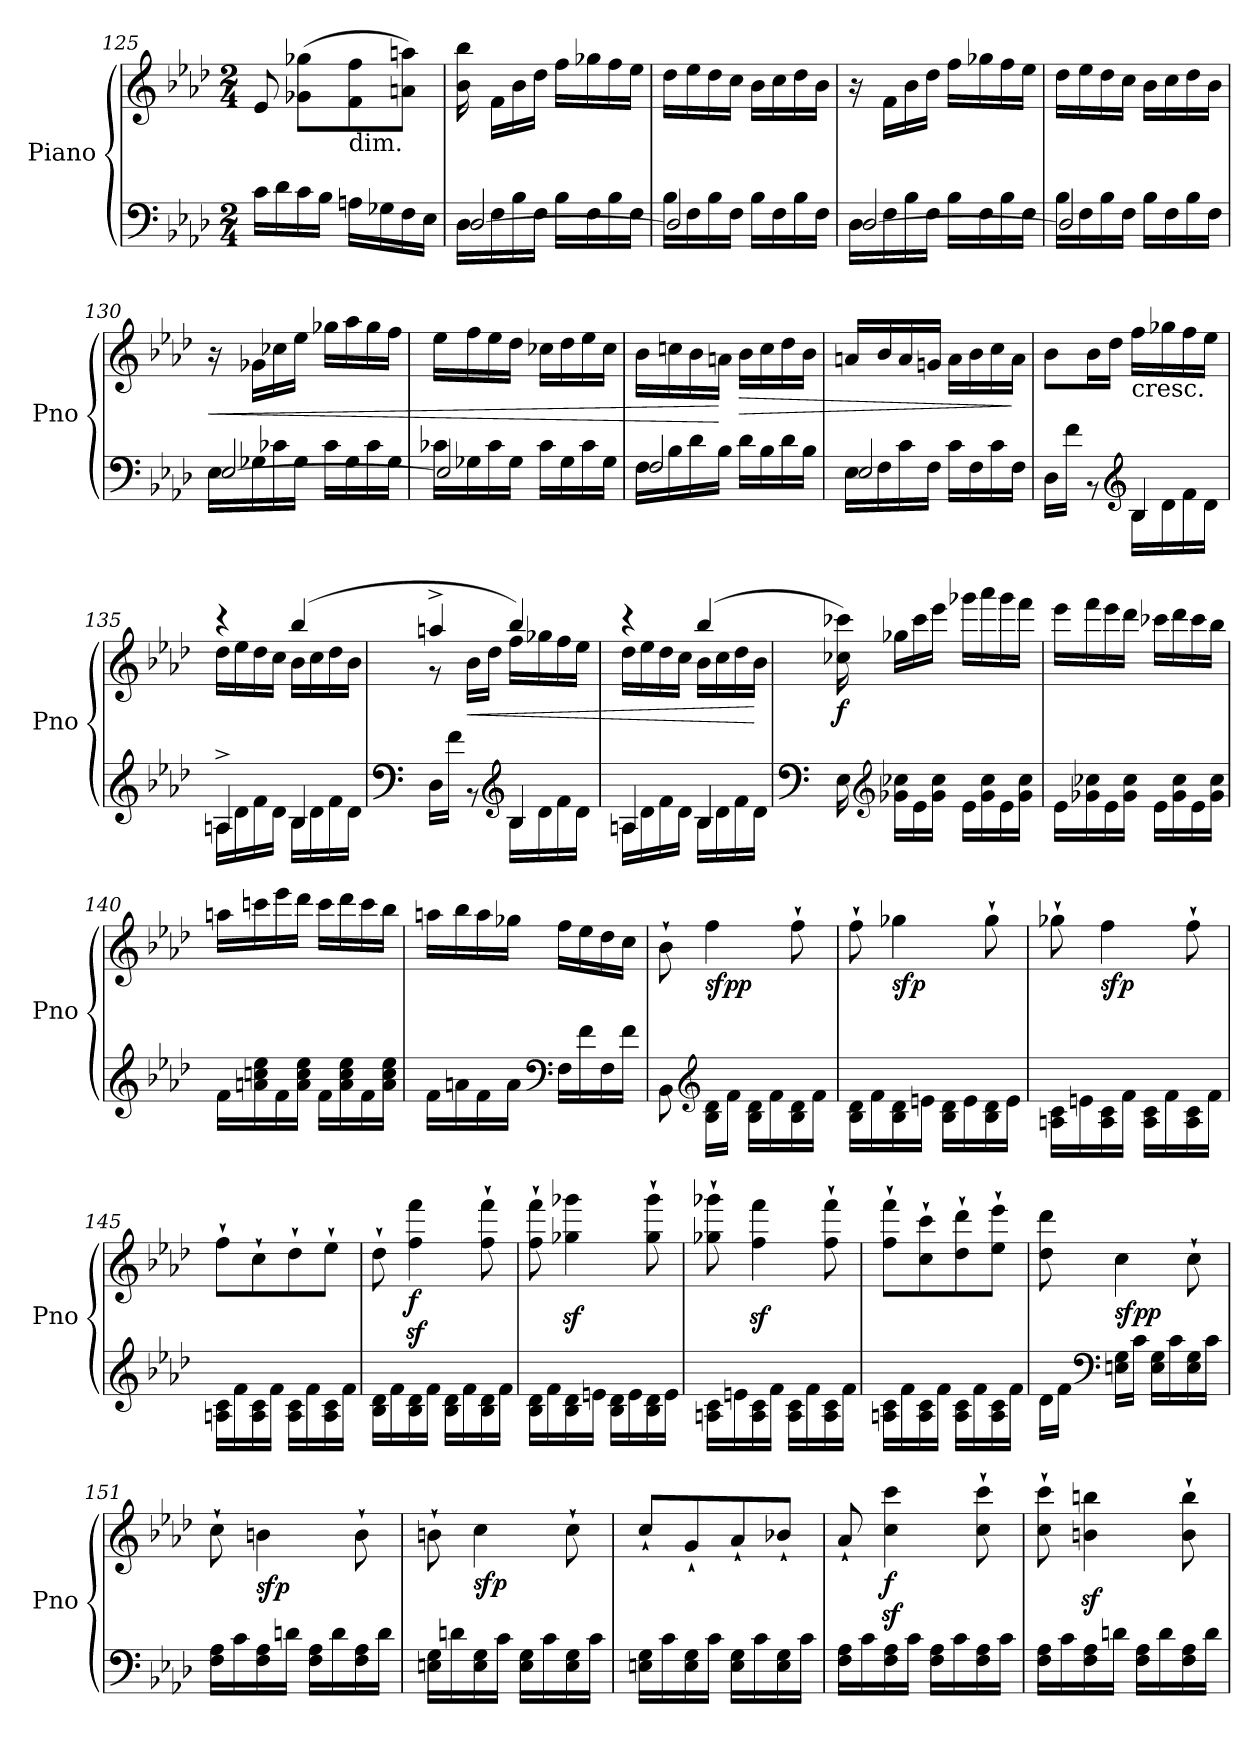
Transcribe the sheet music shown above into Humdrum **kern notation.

**kern	**kern	**dynam
*part1	*part1	*part1
*staff2	*staff1	*staff1/2
*I"Piano	*	*
*I'Pno	*	*
*clefF4	*clefG2	*
*k[b-e-a-d-]	*k[b-e-a-d-]	*
*f:	*f:	*
*M2/4	*M2/4	*
=125	=125	=125
*^	*	*
2ryy	16c\LL	8e-/	.
.	16d-\	.	.
.	16c\	(>8g-X\ 8gg-X\L	.
.	16B-\JJ	.	.
!	!	!LO:TX:b:t=dim.	!
.	16An\LL	8f\ 8ff\	.
.	16G-X\	.	.
.	16F\	8an\ 8aan\J)	.
.	16E-\JJ	.	.
=126	=126	=126	=126
*	*^	*	*
2ryy	16D-\LL	[2D-/	16b-\ 16bb-\	.
.	16F\	.	16f\LL	.
.	16B-\	.	16b-\	.
.	16F\JJ	.	16dd-\JJ	.
.	16B-\LL	.	16ff\LL	.
.	16F\	.	16gg-X\	.
.	16B-\	.	16ff\	.
.	16F\JJ	.	16ee-\JJ	.
=127	=127	=127	=127	=127
2ryy	16B-\LL	2D-/]	16dd-\LL	.
.	16F\	.	16ee-\	.
.	16B-\	.	16dd-\	.
.	16F\JJ	.	16cc\JJ	.
.	16B-\LL	.	16b-\LL	.
.	16F\	.	16cc\	.
.	16B-\	.	16dd-\	.
.	16F\JJ	.	16b-\JJ	.
!!LO:LB:g=z
=128	=128	=128	=128	=128
2ryy	16D-\LL	[2D-/	16r	.
.	16F\	.	16f\LL	.
.	16B-\	.	16b-\	.
.	16F\JJ	.	16dd-\JJ	.
.	16B-\LL	.	16ff\LL	.
.	16F\	.	16gg-X\	.
.	16B-\	.	16ff\	.
.	16F\JJ	.	16ee-\JJ	.
=129	=129	=129	=129	=129
2ryy	16B-\LL	2D-/]	16dd-\LL	.
.	16F\	.	16ee-\	.
.	16B-\	.	16dd-\	.
.	16F\JJ	.	16cc\JJ	.
.	16B-\LL	.	16b-\LL	.
.	16F\	.	16cc\	.
.	16B-\	.	16dd-\	.
.	16F\JJ	.	16b-\JJ	.
=130	=130	=130	=130	=130
!	!	!	!	!LO:HP:b
2ryy	16E-\LL	[2E-/	16r	<
.	16G-X\	.	16g-X\LL	.
.	16c-X\	.	16cc-X\	.
.	16G-\JJ	.	16ee-\JJ	.
.	16c-\LL	.	16gg-X\LL	.
.	16G-\	.	16aa-\	.
.	16c-\	.	16gg-\	.
.	16G-\JJ	.	16ff\JJ	.
=131	=131	=131	=131	=131
2ryy	16c-X\LL	2E-/]	16ee-\LL	.
.	16G-X\	.	16ff\	.
.	16c-\	.	16ee-\	.
.	16G-\JJ	.	16dd-\JJ	.
.	16c-\LL	.	16cc-X\LL	.
.	16G-\	.	16dd-\	.
.	16c-\	.	16ee-\	.
.	16G-\JJ	.	16cc-\JJ	.
!!LO:LB:g=z
=132	=132	=132	=132	=132
2ryy	16F\LL	2F/	16b-\LL	.
.	16B-\	.	16ccn\	.
.	16d-\	.	16b-\	.
.	16B-\JJ	.	16an\JJ	[
!	!	!	!	!LO:HP:b
.	16d-\LL	.	16b-\LL	>
.	16B-\	.	16cc\	.
.	16d-\	.	16dd-\	.
.	16B-\JJ	.	16b-\JJ	.
=133	=133	=133	=133	=133
2ryy	16E-\LL	2E-/	16an/LL	.
.	16F\	.	16b-/	.
.	16c\	.	16a/	.
.	16F\JJ	.	16gn/JJ	.
.	16c\LL	.	16a\LL	.
.	16F\	.	16b-\	.
.	16c\	.	16cc\	.
.	16F\JJ	.	16a\JJ	]
=134	=134	=134	=134	=134
2ryy	16D-\LL	4ryy	8b-\L	.
.	16f\JJ	.	.	.
.	8r	.	16b-\L	.
.	.	.	16dd-\JJ	.
*clefG2	*	*	*	*
!	!	!	!LO:TX:b:t=cresc.	!
.	16B-\LL	4B-/	16ff\LL	.
.	16d-\	.	16gg-X\	.
.	16f\	.	16ff\	.
.	16d-\JJ	.	16ee-\JJ	.
=135	=135	=135	=135	=135
*	*	*	*^	*
2ryy	16An\LL	4A^/	4rccc	16dd-\LL	.
.	16d-\	.	.	16ee-\	.
.	16f\	.	.	16dd-\	.
.	16d-\JJ	.	.	16cc\JJ	.
.	16B-\LL	4B-/	(>4bb-/	16b-\LL	.
.	16d-\	.	.	16cc\	.
.	16f\	.	.	16dd-\	.
.	16d-\JJ	.	.	16b-\JJ	.
!!LO:LB:g=z	!!
=136	=136	=136	=136	=136	=136
*clefF4	*	*	*	*	*
2ryy	16D-\LL	4ryy	4aan^/	8r	.
.	16f\JJ	.	.	.	.
!	!	!	!	!	!LO:HP:b
.	8r	.	.	16b-\LL	<
.	.	.	.	16dd-\JJ	.
*clefG2	*	*	*	*	*
.	16B-\LL	4B-/	4bb-/)	16ff\LL	.
.	16d-\	.	.	16gg-X\	.
.	16f\	.	.	16ff\	.
.	16d-\JJ	.	.	16ee-\JJ	.
=137	=137	=137	=137	=137	=137
2ryy	16An\LL	4A/	4rccc	16dd-\LL	.
.	16d-\	.	.	16ee-\	.
.	16f\	.	.	16dd-\	.
.	16d-\JJ	.	.	16cc\JJ	.
.	16B-\LL	4B-/	(>4bb-/	16b-\LL	.
.	16d-\	.	.	16cc\	.
.	16f\	.	.	16dd-\	.
.	16d-\JJ	.	.	16b-\JJ	[
*v	*v	*v	*	*	*
*	*v	*v	*
=138	=138	=138
*clefF4	*	*
*^	*^	*
!	!	!	!	!LO:DY:b
*	*	*v	*v	*
2ryy	16E-\	16cc-X\ 16ccc-X\)	f
*clefG2	*	*	*
.	16g-X\ 16cc-X\LL	16gg-X\LL	.
.	16e-\	16ccc-\	.
.	16g-\ 16cc-\JJ	16eee-\JJ	.
.	16e-\LL	16ggg-X\LL	.
.	16g-\ 16cc-\	16aaa-\	.
.	16e-\	16ggg-\	.
.	16g-\ 16cc-\JJ	16fff\JJ	.
=139	=139	=139	=139
2ryy	16e-\LL	16eee-\LL	.
.	16g-X\ 16cc-X\	16fff\	.
.	16e-\	16eee-\	.
.	16g-\ 16cc-\JJ	16ddd-\JJ	.
.	16e-\LL	16ccc-X\LL	.
.	16g-\ 16cc-\	16ddd-\	.
.	16e-\	16ccc-\	.
.	16g-\ 16cc-\JJ	16bb-\JJ	.
!!LO:LB:g=z
=140	=140	=140	=140
2ryy	16f\LL	16aan\LL	.
.	16an\ 16ccn\ 16ee-\	16cccn\	.
.	16f\	16eee-\	.
.	16a\ 16cc\ 16ee-\JJ	16ddd-\JJ	.
.	16f\LL	16ccc\LL	.
.	16a\ 16cc\ 16ee-\	16ddd-\	.
.	16f\	16ccc\	.
.	16a\ 16cc\ 16ee-\JJ	16bb-\JJ	.
=141	=141	=141	=141
2ryy	16f\LL	16aan\LL	.
.	16an\	16bb-\	.
.	16f\	16aa\	.
.	16a\JJ	16gg-X\JJ	.
*clefF4	*	*	*
.	16F\LL	16ff\LL	.
.	16f\	16ee-\	.
.	16F\	16dd-\	.
.	16f\JJ	16cc\JJ	.
=142	=142	=142	=142
2ryy	8BB-\	8b-`\	.
*clefG2	*	*	*
!	!	!	!LO:DY:b
!	!	!	!LO:DY:n=1:b
.	16B-\ 16d-\LL	4ff\	sfp p
.	16f\JJ	.	.
.	16B-\ 16d-\LL	.	.
.	16f\	.	.
.	16B-\ 16d-\	8ff`\	.
.	16f\JJ	.	.
=143	=143	=143	=143
2ryy	16B-\ 16d-\LL	8ff`\	.
.	16f\	.	.
!	!	!	!LO:DY:b
.	16B-\ 16d-\	4gg-X\	sfp
.	16en\JJ	.	.
.	16B-\ 16d-\LL	.	.
.	16e\	.	.
.	16B-\ 16d-\	8gg-`\	.
.	16e\JJ	.	.
!!LO:PB:g=z
=144	=144	=144	=144
2ryy	16An\ 16c\LL	8gg-X`\	.
.	16en\	.	.
!	!	!	!LO:DY:b
.	16A\ 16c\	4ff\	sfp
.	16f\JJ	.	.
.	16A\ 16c\LL	.	.
.	16f\	.	.
.	16A\ 16c\	8ff`\	.
.	16f\JJ	.	.
=145	=145	=145	=145
2ryy	16An\ 16c\LL	8ff`\L	.
.	16f\	.	.
.	16A\ 16c\	8cc`\	.
.	16f\JJ	.	.
.	16A\ 16c\LL	8dd-`\	.
.	16f\	.	.
.	16A\ 16c\	8ee-`\J	.
.	16f\JJ	.	.
=146	=146	=146	=146
2ryy	16B-\ 16d-\LL	8dd-`\	.
.	16f\	.	.
!	!	!	!LO:DY:b
.	16B-\ 16d-\	4ff\z< 4fff\z<	f
.	16f\JJ	.	.
.	16B-\ 16d-\LL	.	.
.	16f\	.	.
.	16B-\ 16d-\	8ff\` 8fff\`	.
.	16f\JJ	.	.
=147	=147	=147	=147
2ryy	16B-\ 16d-\LL	8ff\` 8fff\`	.
.	16f\	.	.
.	16B-\ 16d-\	4gg-X\z< 4ggg-X\z<	.
.	16en\JJ	.	.
.	16B-\ 16d-\LL	.	.
.	16e\	.	.
.	16B-\ 16d-\	8gg-\` 8ggg-\`	.
.	16e\JJ	.	.
=148	=148	=148	=148
2ryy	16An\ 16c\LL	8gg-X\` 8ggg-X\`	.
.	16en\	.	.
.	16A\ 16c\	4ff\z< 4fff\z<	.
.	16f\JJ	.	.
.	16A\ 16c\LL	.	.
.	16f\	.	.
.	16A\ 16c\	8ff\` 8fff\`	.
.	16f\JJ	.	.
!!LO:LB:g=z
=149	=149	=149	=149
2ryy	16An\ 16c\LL	8ff\` 8fff\`L	.
.	16f\	.	.
.	16A\ 16c\	8cc\` 8ccc\`	.
.	16f\JJ	.	.
.	16A\ 16c\LL	8dd-\` 8ddd-\`	.
.	16f\	.	.
.	16A\ 16c\	8ee-\` 8eee-\`J	.
.	16f\JJ	.	.
=150	=150	=150	=150
2ryy	16d-\LL	8dd-\ 8ddd-\	.
.	16f\JJ	.	.
*clefF4	*	*	*
!	!	!	!LO:DY:b
!	!	!	!LO:DY:n=1:b
.	16En\ 16G\LL	4cc\	sfp p
.	16c\JJ	.	.
.	16E\ 16G\LL	.	.
.	16c\	.	.
.	16E\ 16G\	8cc`\	.
.	16c\JJ	.	.
=151	=151	=151	=151
2ryy	16F\ 16A-\LL	8cc`\	.
.	16c\	.	.
!	!	!	!LO:DY:b
.	16F\ 16A-\	4bn\	sfp
.	16dn\JJ	.	.
.	16F\ 16A-\LL	.	.
.	16d\	.	.
.	16F\ 16A-\	8b`\	.
.	16d\JJ	.	.
=152	=152	=152	=152
2ryy	16En\ 16G\LL	8bn`\	.
.	16dn\	.	.
!	!	!	!LO:DY:b
.	16E\ 16G\	4cc\	sfp
.	16c\JJ	.	.
.	16E\ 16G\LL	.	.
.	16c\	.	.
.	16E\ 16G\	8cc`\	.
.	16c\JJ	.	.
=153	=153	=153	=153
2ryy	16En\ 16G\LL	8cc`/L	.
.	16c\	.	.
.	16E\ 16G\	8g`/	.
.	16c\JJ	.	.
.	16E\ 16G\LL	8a-`/	.
.	16c\	.	.
.	16E\ 16G\	8b-X`/J	.
.	16c\JJ	.	.
!!LO:LB:g=z
=154	=154	=154	=154
2ryy	16F\ 16A-\LL	8a-`/	.
.	16c\	.	.
!	!	!	!LO:DY:b
.	16F\ 16A-\	4cc\z< 4ccc\z<	f
.	16c\JJ	.	.
.	16F\ 16A-\LL	.	.
.	16c\	.	.
.	16F\ 16A-\	8cc\` 8ccc\`	.
.	16c\JJ	.	.
=155	=155	=155	=155
2ryy	16F\ 16A-\LL	8cc\` 8ccc\`	.
.	16c\	.	.
.	16F\ 16A-\	4bn\z< 4bbn\z<	.
.	16dn\JJ	.	.
.	16F\ 16A-\LL	.	.
.	16d\	.	.
.	16F\ 16A-\	8b\` 8bb\`	.
.	16d\JJ	.	.
*v	*v	*	*
=	=	=
*-	*-	*-
